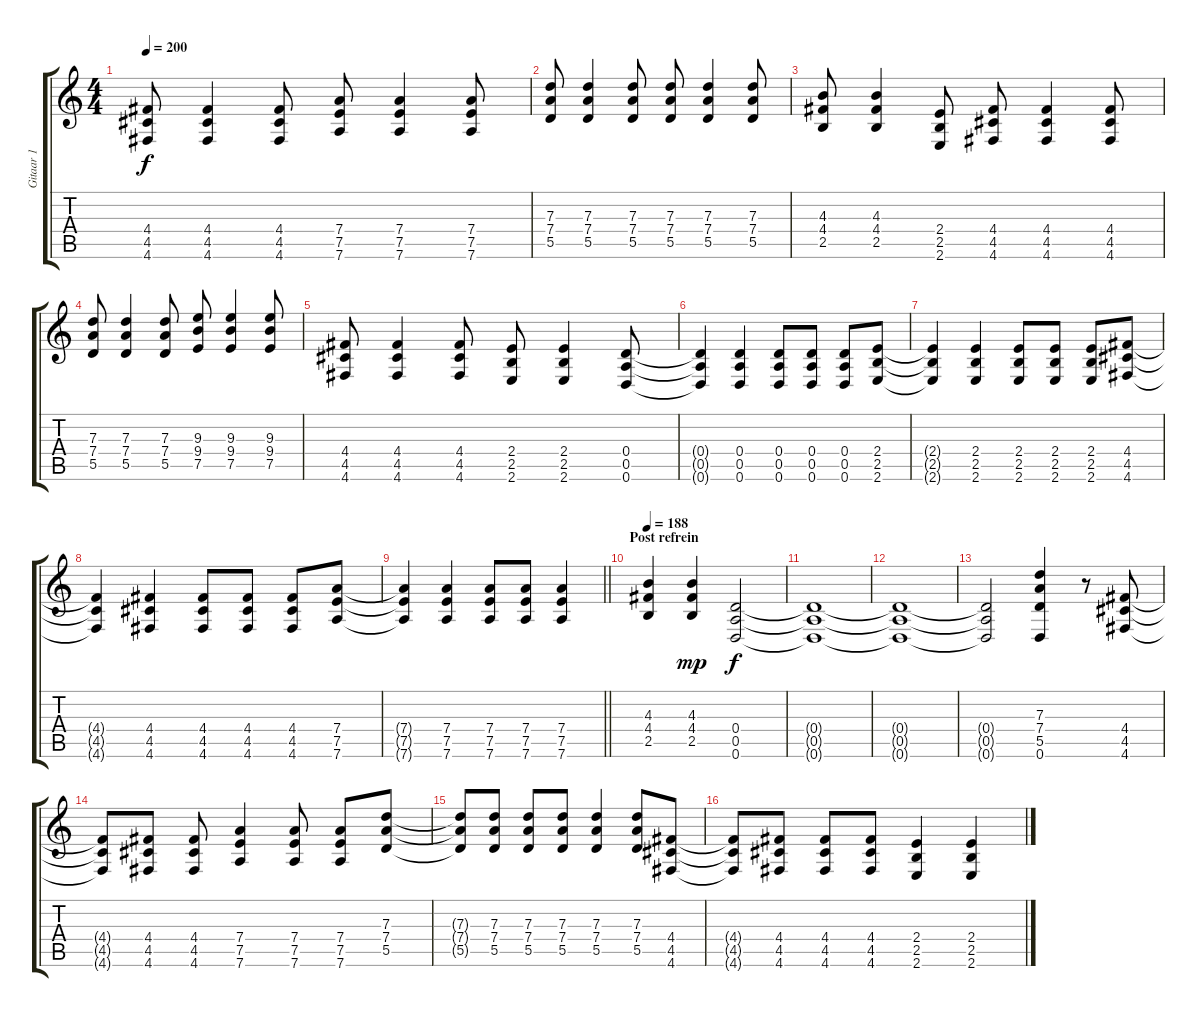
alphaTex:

\track ("Gitaar 1" "Gitaar 1") {instrument distortionguitar}
\staff {score tabs}
\tuning (E4 B3 G3 D3 A2 D2) {hide}
\ts (4 4)
\tempo 200
\clef g2
\ks c
(4.4 4.5 4.6).8{dy f} (4.4 4.5 4.6).4 (4.4 4.5 4.6).8 (7.4 7.5 7.6).8 (7.4 7.5 7.6).4 (7.4 7.5 7.6).8 |
(7.3 7.4 5.5).8 (7.3 7.4 5.5).4 (7.3 7.4 5.5).8 (7.3 7.4 5.5).8 (7.3 7.4 5.5).4 (7.3 7.4 5.5).8 |
(4.3 4.4 2.5).8 (4.3 4.4 2.5).4 (2.4 2.5 2.6).8 (4.4 4.5 4.6).8 (4.4 4.5 4.6).4 (4.4 4.5 4.6).8 |
(7.3 7.4 5.5).8 (7.3 7.4 5.5).4 (7.3 7.4 5.5).8 (9.3 9.4 7.5).8 (9.3 9.4 7.5).4 (9.3 9.4 7.5).8 |
(4.4 4.5 4.6).8 (4.4 4.5 4.6).4 (4.4 4.5 4.6).8 (2.4 2.5 2.6).8 (2.4 2.5 2.6).4 (0.4 0.5 0.6).8 |
(0.4{t} 0.5{t} 0.6{t}).4 (0.4 0.5 0.6).4 (0.4 0.5 0.6).8 (0.4 0.5 0.6).8 (0.4 0.5 0.6).8 (2.4 2.5 2.6).8 |
(2.4{t} 2.5{t} 2.6{t}).4 (2.4 2.5 2.6).4 (2.4 2.5 2.6).8 (2.4 2.5 2.6).8 (2.4 2.5 2.6).8 (4.4 4.5 4.6).8 |
(4.4{t} 4.5{t} 4.6{t}).4 (4.4 4.5 4.6).4 (4.4 4.5 4.6).8 (4.4 4.5 4.6).8 (4.4 4.5 4.6).8 (7.4 7.5 7.6).8 |
\barLineRight lightlight
(7.4{t} 7.5{t} 7.6{t}).4 (7.4 7.5 7.6).4 (7.4 7.5 7.6).8 (7.4 7.5 7.6).8 (7.4 7.5 7.6).4 |
\section ("" "Post refrein")
\tempo 188
(4.3 4.4 2.5).4 (4.3 4.4 2.5).4{dy mp} (0.4 0.5 0.6).2{dy f} |
(0.4{t} 0.5{t} 0.6{t}).1 |
(0.4{t} 0.5{t} 0.6{t}).1 |
(0.4{t} 0.5{t} 0.6{t}).2 (7.3 7.4 5.5 0.6).4 r.8 (4.4 4.5 4.6).8 |
(4.4{t} 4.5{t} 4.6{t}).8 (4.4 4.5 4.6).8 (4.4 4.5 4.6).8 (7.4 7.5 7.6).4 (7.4 7.5 7.6).8 (7.4 7.5 7.6).8 (7.3 7.4 5.5).8 |
(7.3{t} 7.4{t} 5.5{t}).8 (7.3 7.4 5.5).8 (7.3 7.4 5.5).8 (7.3 7.4 5.5).8 (7.3 7.4 5.5).4 (7.3 7.4 5.5).8 (4.4 4.5 4.6).8 |
(4.4{t} 4.5{t} 4.6{t}).8 (4.4 4.5 4.6).8 (4.4 4.5 4.6).8 (4.4 4.5 4.6).8 (2.4 2.5 2.6).4 (2.4 2.5 2.6).4
